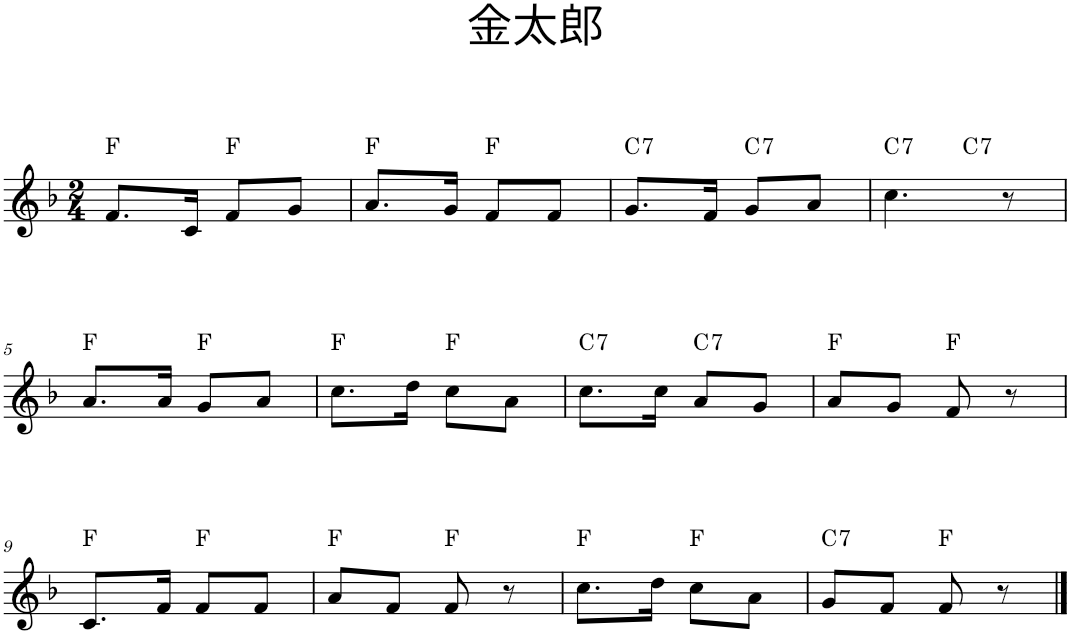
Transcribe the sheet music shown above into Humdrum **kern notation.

**kern	**harte
*part1	*part1
*staff1	*
*I"Piano	*
*I'Pno.	*
*clefG2	*
*k[b-]	*
*M2/4	*
=1	=1
8.f/L	F:maj
16c/Jk	.
8f/L	F:maj
8g/J	.
=2	=2
8.a/L	F:maj
16g/Jk	.
8f/L	F:maj
8f/J	.
=3	=3
!	!LO:H:kt=7
8.g/L	C:7
16f/Jk	.
!	!LO:H:kt=7
8g/L	C:7
8a/J	.
=4	=4
!	!LO:H:kt=7
*^	*
4.cc\	4ryy	C:7
!	!	!LO:H:kt=7
.	4ryy	C:7
8r	.	.
*v	*v	*
!!LO:LB:g=z
=5	=5
8.a/L	F:maj
16a/Jk	.
8g/L	F:maj
8a/J	.
=6	=6
8.cc\L	F:maj
16dd\Jk	.
8cc\L	F:maj
8a\J	.
=7	=7
!	!LO:H:kt=7
8.cc\L	C:7
16cc\Jk	.
!	!LO:H:kt=7
8a/L	C:7
8g/J	.
=8	=8
8a/L	F:maj
8g/J	.
8f/	F:maj
8r	.
!!LO:LB:g=z
=9	=9
8.c/L	F:maj
16f/Jk	.
8f/L	F:maj
8f/J	.
=10	=10
8a/L	F:maj
8f/J	.
8f/	F:maj
8r	.
=11	=11
8.cc\L	F:maj
16dd\Jk	.
8cc\L	F:maj
8a\J	.
=12	=12
!	!LO:H:kt=7
8g/L	C:7
8f/J	.
8f/	F:maj
8r	.
==	==
*-	*-
